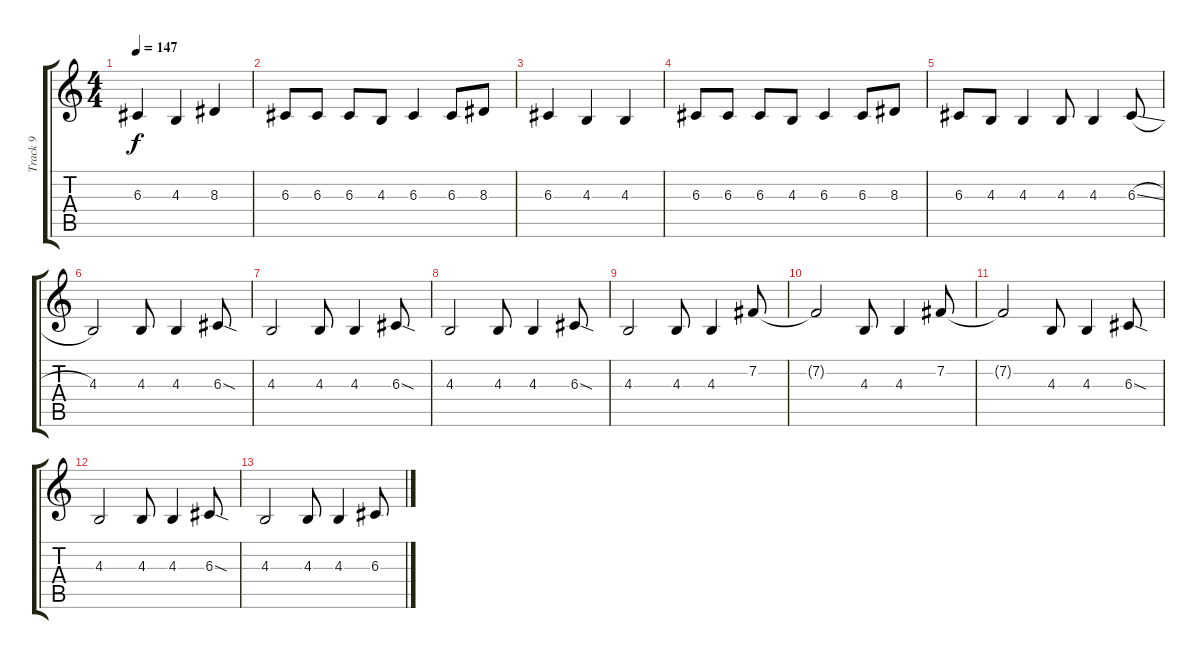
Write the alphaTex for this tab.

\track ("Track 9" "Track 9") {instrument electricgrandpiano}
\staff {score tabs}
\tuning (E4 B3 G3 D3 A2 E2) {hide}
\ts (4 4)
\tempo 147
\clef g2
\ks c
6.3.4{dy f} 4.3.4 8.3.4 |
6.3.8 6.3.8 6.3.8 4.3.8 6.3.4 6.3.8 8.3.8 |
6.3.4 4.3.4 4.3.4 |
6.3.8 6.3.8 6.3.8 4.3.8 6.3.4 6.3.8 8.3.8 |
6.3.8 4.3.8 4.3.4 4.3.8 4.3.4 6.3{sl}.8 |
4.3.2 4.3.8 4.3.4 6.3{sod}.8 |
4.3.2 4.3.8 4.3.4 6.3{sod}.8 |
4.3.2 4.3.8 4.3.4 6.3{sod}.8 |
4.3.2 4.3.8 4.3.4 7.2.8 |
7.2{t}.2 4.3.8 4.3.4 7.2.8 |
7.2{t}.2 4.3.8 4.3.4 6.3{sod}.8 |
4.3.2 4.3.8 4.3.4 6.3{sod}.8 |
4.3.2 4.3.8 4.3.4 6.3.8
